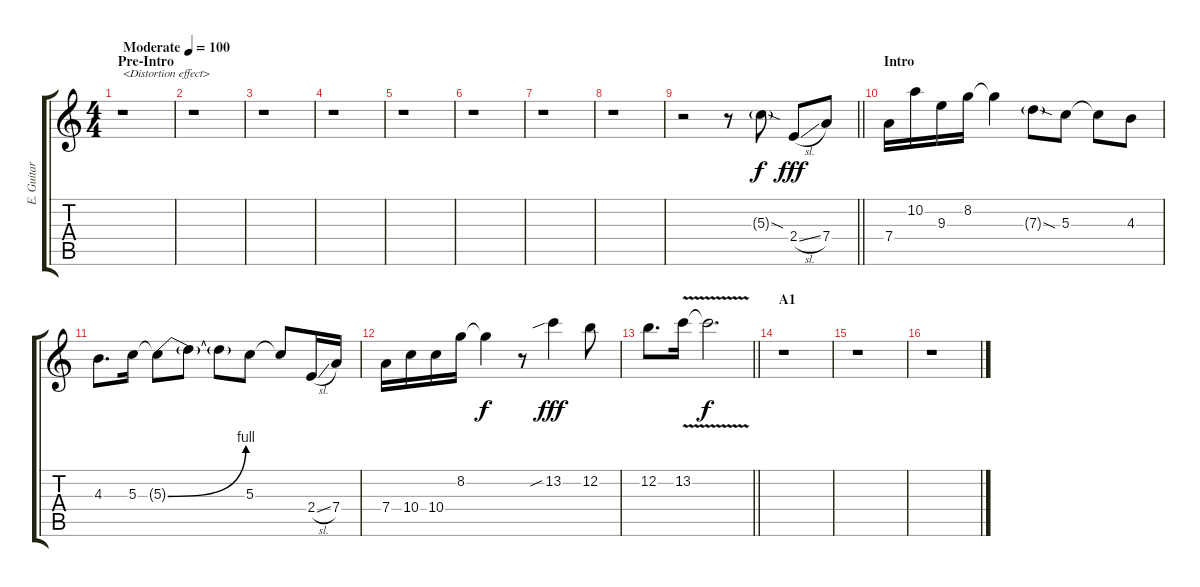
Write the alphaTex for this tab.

\track ("E. Guitar III" "E. Guitar ") {instrument overdrivenguitar}
\staff {score tabs}
\tuning (E4 B3 G3 D3 A2 E2) {hide}
\ts (4 4)
\section ("" "Pre-Intro")
\tempo (100 "Moderate")
\clef g2
\ks c
r.1{txt "<Distortion effect>" dy f instrument overdrivenguitar} |
r.1 |
r.1 |
r.1 |
r.1 |
r.1 |
r.1 |
r.1 |
\barLineRight lightlight
r.2 r.8 5.3{sod g}.8 2.4{sl}.8{dy fff} 7.4.8 |
\section ("" "Intro")
7.4.16 10.2.16 9.3.16 8.2.16 8.2{t}.4 7.3{sod g}.8 5.3.8 5.3{t}.8 4.3.8 |
4.3.8{d} 5.3.16 5.3{be (bend 0 0 60 4) t}.8 5.3{t}.8 5.3{t}.8 5.3.8 5.3{t}.8 2.4{sl}.16 7.4.16 |
7.4.16 10.4.16 10.4.16 8.2.16 8.2{t}.4{dy f} r.8 13.2{sib}.4{dy fff} 12.2.8 |
\barLineRight lightlight
12.2.8{d} 13.2{v}.16 13.2{t}.2{d dy f} |
\section ("" "A1")
r.1 |
r.1 |
r.1
